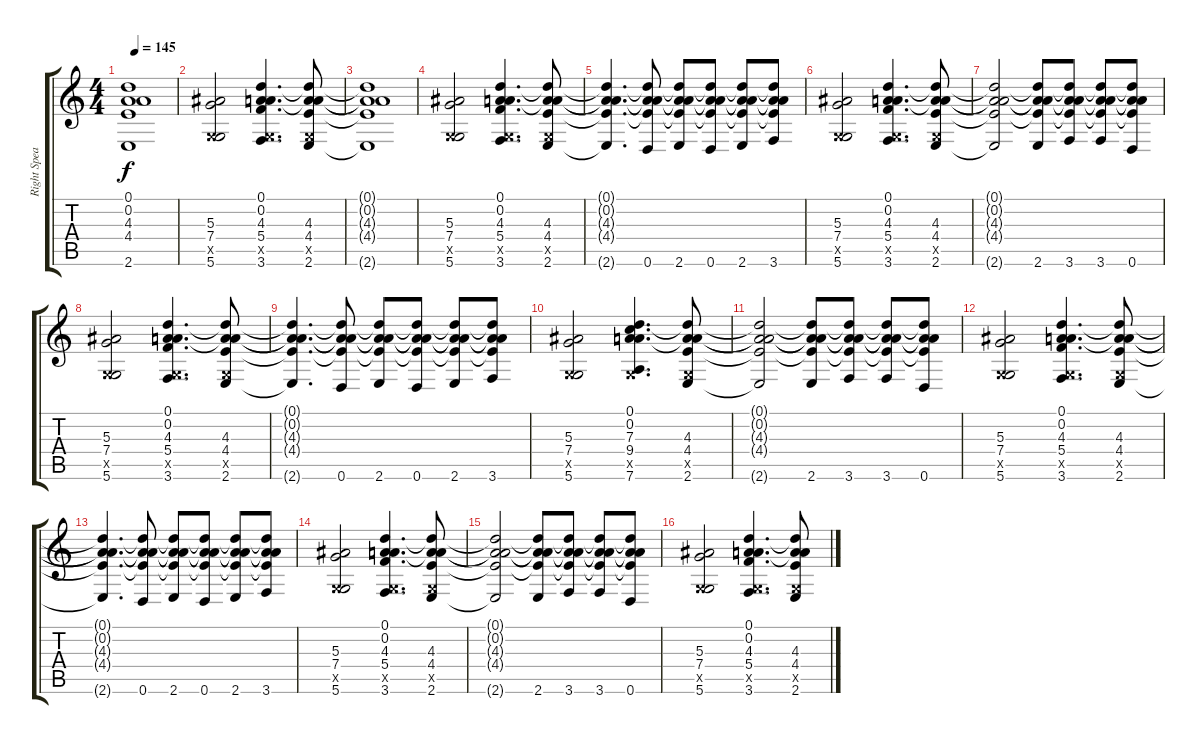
\track ("Right Speaker 1" "Right Spea") {instrument distortionguitar}
\staff {score tabs}
\tuning (D4 A3 F3 C3 G2 D2) {hide}
\ts (4 4)
\tempo 145
\clef g2
\ks c
(0.1{t} 0.2{t} 4.3{t} 4.4{t} 2.6{t}).1{dy f} |
(5.3 7.4 0.5{x} 5.6).2 (0.1 0.2 4.3 5.4 0.5{x} 3.6).4{d} (0.1{t} 0.2{t} 4.3 4.4 0.5{x} 2.6).8 |
(0.1{t} 0.2{t} 4.3{t} 4.4{t} 2.6{t}).1 |
(5.3 7.4 0.5{x} 5.6).2 (0.1 0.2 4.3 5.4 0.5{x} 3.6).4{d} (0.1{t} 0.2{t} 4.3 4.4 0.5{x} 2.6).8 |
(0.1{t} 0.2{t} 4.3{t} 4.4{t} 2.6{t}).4{d} (0.1{t} 0.2{t} 4.3{t} 4.4{t} 0.6).8 (0.1{t} 0.2{t} 4.3{t} 4.4{t} 2.6).8 (0.1{t} 0.2{t} 4.3{t} 4.4{t} 0.6).8 (0.1{t} 0.2{t} 4.3{t} 4.4{t} 2.6).8 (0.1{t} 0.2{t} 4.3{t} 4.4{t} 3.6).8 |
(5.3 7.4 0.5{x} 5.6).2 (0.1 0.2 4.3 5.4 0.5{x} 3.6).4{d} (0.1{t} 0.2{t} 4.3 4.4 0.5{x} 2.6).8 |
(0.1{t} 0.2{t} 4.3{t} 4.4{t} 2.6{t}).2 (0.1{t} 0.2{t} 4.3{t} 4.4{t} 2.6).8 (0.1{t} 0.2{t} 4.3{t} 4.4{t} 3.6).8 (0.1{t} 0.2{t} 4.3{t} 4.4{t} 3.6).8 (0.1{t} 0.2{t} 4.3{t} 4.4{t} 0.6).8 |
(5.3 7.4 0.5{x} 5.6).2 (0.1 0.2 4.3 5.4 0.5{x} 3.6).4{d} (0.1{t} 0.2{t} 4.3 4.4 0.5{x} 2.6).8 |
(0.1{t} 0.2{t} 4.3{t} 4.4{t} 2.6{t}).4{d} (0.1{t} 0.2{t} 4.3{t} 4.4{t} 0.6).8 (0.1{t} 0.2{t} 4.3{t} 4.4{t} 2.6).8 (0.1{t} 0.2{t} 4.3{t} 4.4{t} 0.6).8 (0.1{t} 0.2{t} 4.3{t} 4.4{t} 2.6).8 (0.1{t} 0.2{t} 4.3{t} 4.4{t} 3.6).8 |
(5.3 7.4 0.5{x} 5.6).2 (0.1 0.2 7.3 9.4 0.5{x} 7.6).4{d} (0.1{t} 0.2{t} 4.3 4.4 0.5{x} 2.6).8 |
(0.1{t} 0.2{t} 4.3{t} 4.4{t} 2.6{t}).2 (0.1{t} 0.2{t} 4.3{t} 4.4{t} 2.6).8 (0.1{t} 0.2{t} 4.3{t} 4.4{t} 3.6).8 (0.1{t} 0.2{t} 4.3{t} 4.4{t} 3.6).8 (0.1{t} 0.2{t} 4.3{t} 4.4{t} 0.6).8 |
(5.3 7.4 0.5{x} 5.6).2 (0.1 0.2 4.3 5.4 0.5{x} 3.6).4{d} (0.1{t} 0.2{t} 4.3 4.4 0.5{x} 2.6).8 |
(0.1{t} 0.2{t} 4.3{t} 4.4{t} 2.6{t}).4{d} (0.1{t} 0.2{t} 4.3{t} 4.4{t} 0.6).8 (0.1{t} 0.2{t} 4.3{t} 4.4{t} 2.6).8 (0.1{t} 0.2{t} 4.3{t} 4.4{t} 0.6).8 (0.1{t} 0.2{t} 4.3{t} 4.4{t} 2.6).8 (0.1{t} 0.2{t} 4.3{t} 4.4{t} 3.6).8 |
(5.3 7.4 0.5{x} 5.6).2 (0.1 0.2 4.3 5.4 0.5{x} 3.6).4{d} (0.1{t} 0.2{t} 4.3 4.4 0.5{x} 2.6).8 |
(0.1{t} 0.2{t} 4.3{t} 4.4{t} 2.6{t}).2 (0.1{t} 0.2{t} 4.3{t} 4.4{t} 2.6).8 (0.1{t} 0.2{t} 4.3{t} 4.4{t} 3.6).8 (0.1{t} 0.2{t} 4.3{t} 4.4{t} 3.6).8 (0.1{t} 0.2{t} 4.3{t} 4.4{t} 0.6).8 |
(5.3 7.4 0.5{x} 5.6).2 (0.1 0.2 4.3 5.4 0.5{x} 3.6).4{d} (0.1{t} 0.2{t} 4.3 4.4 0.5{x} 2.6).8
